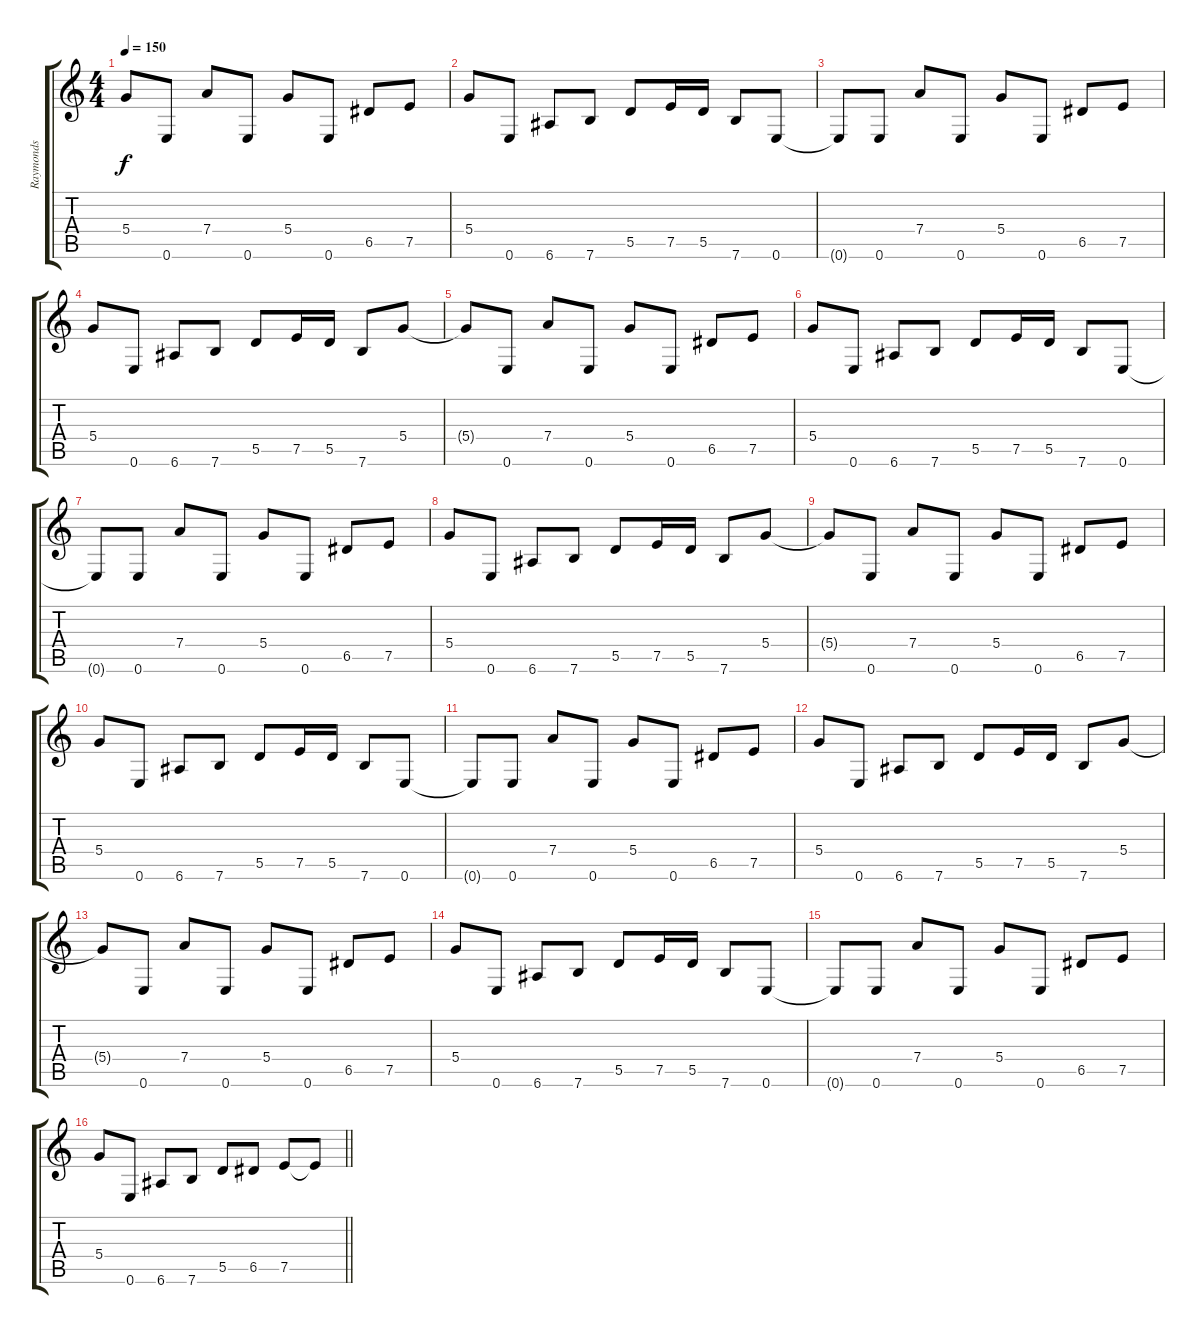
\track ("Raymonds" "Raymonds") {instrument distortionguitar}
\staff {score tabs}
\tuning (E4 B3 G3 D3 A2 E2) {hide}
\ts (4 4)
\tempo 150
\clef g2
\ks c
5.4{t}.8{dy f} 0.6.8 7.4.8 0.6.8 5.4.8 0.6.8 6.5.8 7.5.8 |
5.4.8 0.6.8 6.6.8 7.6.8 5.5.8 7.5.16 5.5.16 7.6.8 0.6.8 |
0.6{t}.8 0.6.8 7.4.8 0.6.8 5.4.8 0.6.8 6.5.8 7.5.8 |
5.4.8 0.6.8 6.6.8 7.6.8 5.5.8 7.5.16 5.5.16 7.6.8 5.4.8 |
5.4{t}.8 0.6.8 7.4.8 0.6.8 5.4.8 0.6.8 6.5.8 7.5.8 |
5.4.8 0.6.8 6.6.8 7.6.8 5.5.8 7.5.16 5.5.16 7.6.8 0.6.8 |
0.6{t}.8 0.6.8 7.4.8 0.6.8 5.4.8 0.6.8 6.5.8 7.5.8 |
5.4.8 0.6.8 6.6.8 7.6.8 5.5.8 7.5.16 5.5.16 7.6.8 5.4.8 |
5.4{t}.8 0.6.8 7.4.8 0.6.8 5.4.8 0.6.8 6.5.8 7.5.8 |
5.4.8 0.6.8 6.6.8 7.6.8 5.5.8 7.5.16 5.5.16 7.6.8 0.6.8 |
0.6{t}.8 0.6.8 7.4.8 0.6.8 5.4.8 0.6.8 6.5.8 7.5.8 |
5.4.8 0.6.8 6.6.8 7.6.8 5.5.8 7.5.16 5.5.16 7.6.8 5.4.8 |
5.4{t}.8 0.6.8 7.4.8 0.6.8 5.4.8 0.6.8 6.5.8 7.5.8 |
5.4.8 0.6.8 6.6.8 7.6.8 5.5.8 7.5.16 5.5.16 7.6.8 0.6.8 |
0.6{t}.8 0.6.8 7.4.8 0.6.8 5.4.8 0.6.8 6.5.8 7.5.8 |
\barLineRight lightlight
5.4.8 0.6.8 6.6.8 7.6.8 5.5.8 6.5.8 7.5.8 7.5{t}.8
